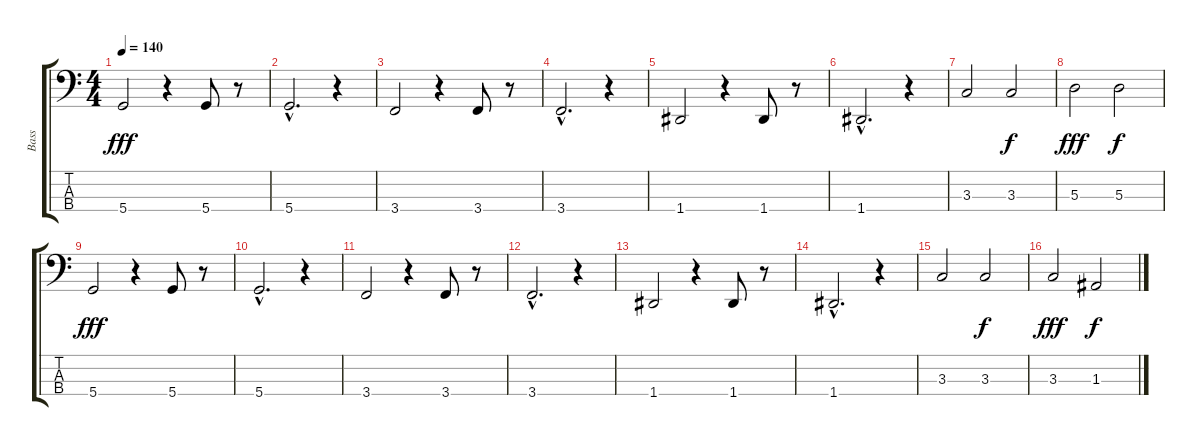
\track ("Bass" "Bass") {instrument electricbassfinger}
\staff {score tabs}
\tuning (G2 D2 A1 D1) {hide}
\ts (4 4)
\tempo 140
\clef f4
\ks c
5.4.2{dy fff} r.4 5.4.8 r.8 |
5.4{hac}.2{d} r.4 |
3.4.2 r.4 3.4.8 r.8 |
3.4{hac}.2{d} r.4 |
1.4.2 r.4 1.4.8 r.8 |
1.4{hac}.2{d} r.4 |
3.3.2 3.3.2{dy f} |
5.3.2{dy fff} 5.3.2{dy f} |
5.4.2{dy fff} r.4 5.4.8 r.8 |
5.4{hac}.2{d} r.4 |
3.4.2 r.4 3.4.8 r.8 |
3.4{hac}.2{d} r.4 |
1.4.2 r.4 1.4.8 r.8 |
1.4{hac}.2{d} r.4 |
3.3.2 3.3.2{dy f} |
3.3.2{dy fff} 1.3.2{dy f}
